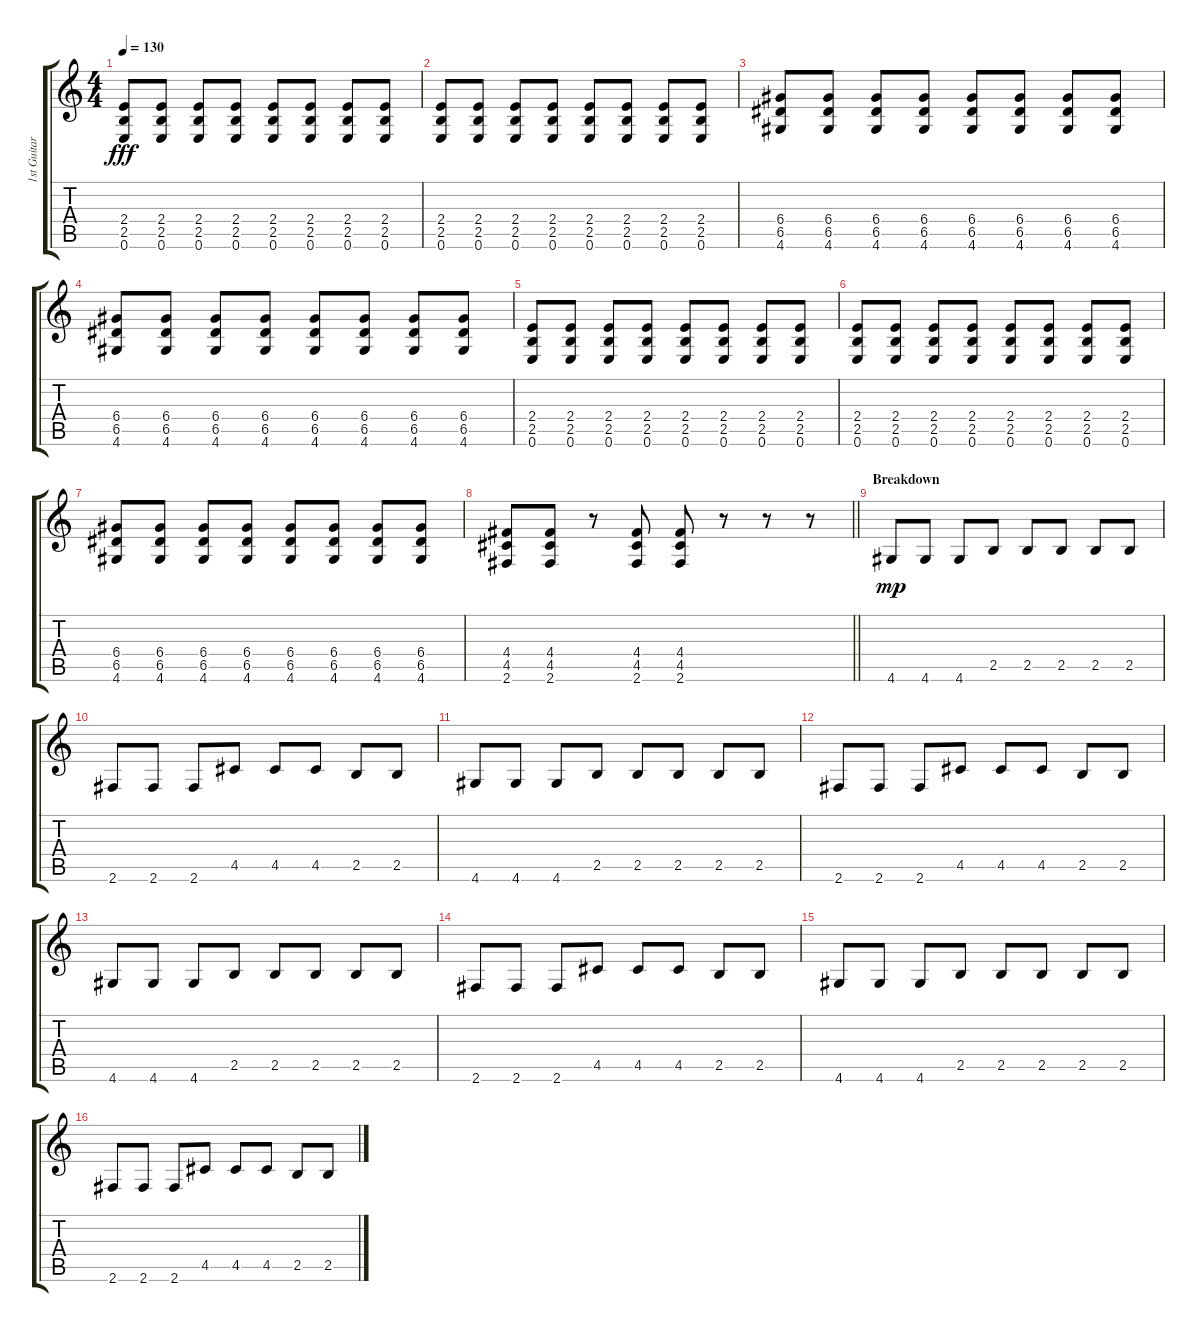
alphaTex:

\track ("1st Guitar" "1st Guitar") {instrument overdrivenguitar}
\staff {score tabs}
\tuning (E4 B3 G3 D3 A2 E2) {hide}
\ts (4 4)
\tempo 130
\clef g2
\ks c
(2.4 2.5 0.6).8{dy fff} (2.4 2.5 0.6).8 (2.4 2.5 0.6).8 (2.4 2.5 0.6).8 (2.4 2.5 0.6).8 (2.4 2.5 0.6).8 (2.4 2.5 0.6).8 (2.4 2.5 0.6).8 |
(2.4 2.5 0.6).8 (2.4 2.5 0.6).8 (2.4 2.5 0.6).8 (2.4 2.5 0.6).8 (2.4 2.5 0.6).8 (2.4 2.5 0.6).8 (2.4 2.5 0.6).8 (2.4 2.5 0.6).8 |
(6.4 6.5 4.6).8 (6.4 6.5 4.6).8 (6.4 6.5 4.6).8 (6.4 6.5 4.6).8 (6.4 6.5 4.6).8 (6.4 6.5 4.6).8 (6.4 6.5 4.6).8 (6.4 6.5 4.6).8 |
(6.4 6.5 4.6).8 (6.4 6.5 4.6).8 (6.4 6.5 4.6).8 (6.4 6.5 4.6).8 (6.4 6.5 4.6).8 (6.4 6.5 4.6).8 (6.4 6.5 4.6).8 (6.4 6.5 4.6).8 |
(2.4 2.5 0.6).8 (2.4 2.5 0.6).8 (2.4 2.5 0.6).8 (2.4 2.5 0.6).8 (2.4 2.5 0.6).8 (2.4 2.5 0.6).8 (2.4 2.5 0.6).8 (2.4 2.5 0.6).8 |
(2.4 2.5 0.6).8 (2.4 2.5 0.6).8 (2.4 2.5 0.6).8 (2.4 2.5 0.6).8 (2.4 2.5 0.6).8 (2.4 2.5 0.6).8 (2.4 2.5 0.6).8 (2.4 2.5 0.6).8 |
(6.4 6.5 4.6).8 (6.4 6.5 4.6).8 (6.4 6.5 4.6).8 (6.4 6.5 4.6).8 (6.4 6.5 4.6).8 (6.4 6.5 4.6).8 (6.4 6.5 4.6).8 (6.4 6.5 4.6).8 |
\barLineRight lightlight
(4.4 4.5 2.6).8 (4.4 4.5 2.6).8 r.8 (4.4 4.5 2.6).8 (4.4 4.5 2.6).8 r.8 r.8 r.8 |
\section ("" "Breakdown")
4.6.8{dy mp} 4.6.8 4.6.8 2.5.8 2.5.8 2.5.8 2.5.8 2.5.8 |
2.6.8 2.6.8 2.6.8 4.5.8 4.5.8 4.5.8 2.5.8 2.5.8 |
4.6.8 4.6.8 4.6.8 2.5.8 2.5.8 2.5.8 2.5.8 2.5.8 |
2.6.8 2.6.8 2.6.8 4.5.8 4.5.8 4.5.8 2.5.8 2.5.8 |
4.6.8 4.6.8 4.6.8 2.5.8 2.5.8 2.5.8 2.5.8 2.5.8 |
2.6.8 2.6.8 2.6.8 4.5.8 4.5.8 4.5.8 2.5.8 2.5.8 |
4.6.8 4.6.8 4.6.8 2.5.8 2.5.8 2.5.8 2.5.8 2.5.8 |
2.6.8 2.6.8 2.6.8 4.5.8 4.5.8 4.5.8 2.5.8 2.5.8
